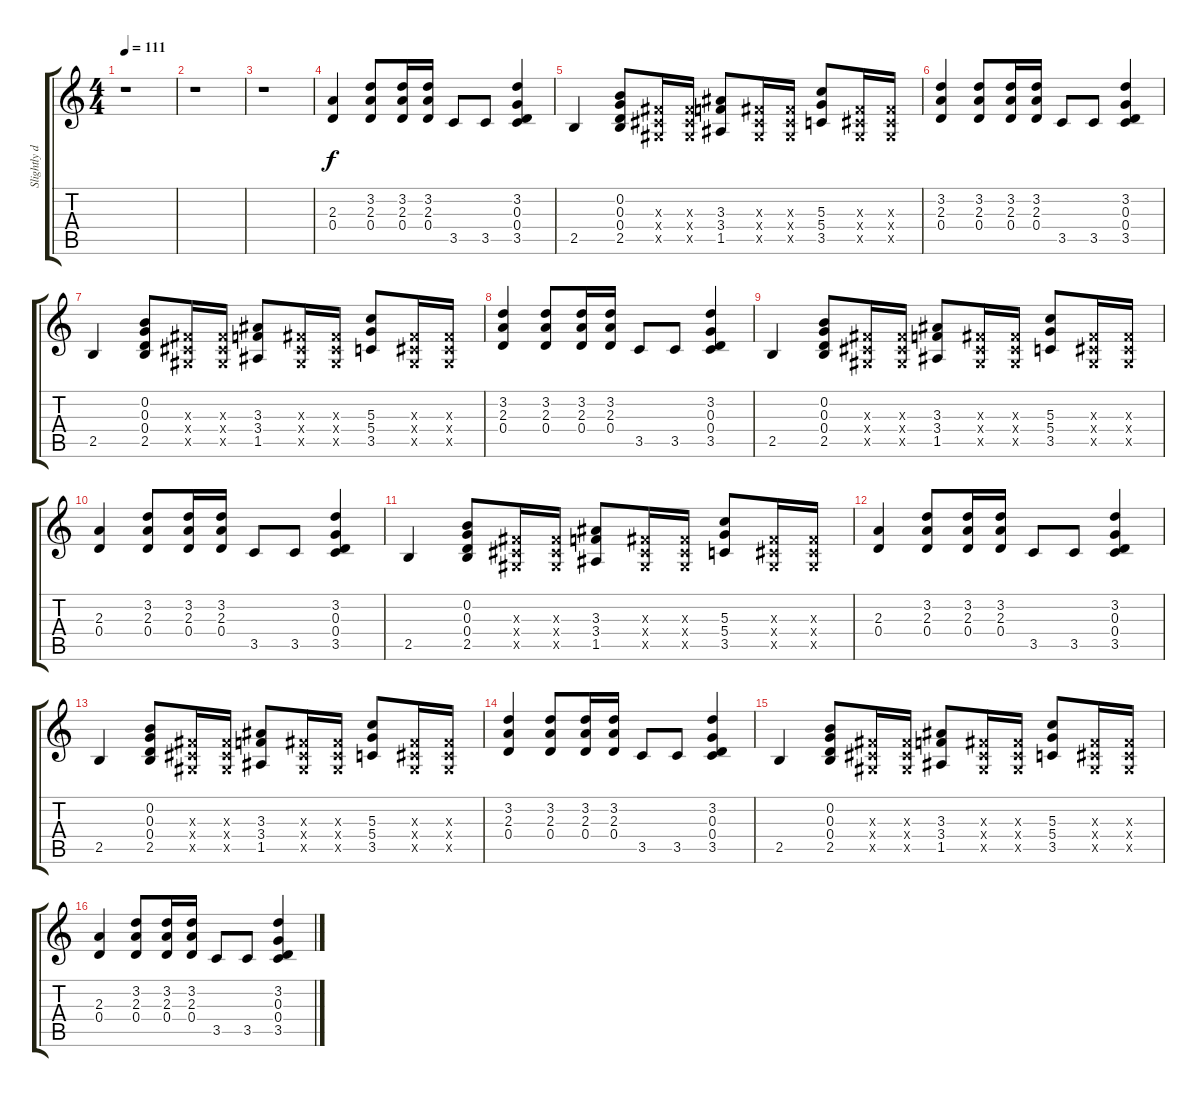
\track ("Slightly distorted guitar" "Slightly d") {instrument electricguitarclean}
\staff {score tabs}
\tuning (E4 B3 G3 D3 A2 E2) {hide}
\ts (4 4)
\tempo 111
\clef g2
\ks c
r.1{dy f} |
r.1 |
r.1 |
(2.3 0.4).4 (3.2 2.3 0.4).8 (3.2 2.3 0.4).16 (3.2 2.3 0.4).16 3.5.8 3.5.8 (3.2 0.3 0.4 3.5).4 |
2.5.4 (0.2 0.3 0.4 2.5).8 (-1.3{x} -1.4{x} -1.5{x}).16 (-1.3{x} -1.4{x} -1.5{x}).16 (3.3 3.4 1.5).8 (-1.3{x} -1.4{x} -1.5{x}).16 (-1.3{x} -1.4{x} -1.5{x}).16 (5.3 5.4 3.5).8 (-1.3{x} -1.4{x} -1.5{x}).16 (-1.3{x} -1.4{x} -1.5{x}).16 |
(3.2 2.3 0.4).4 (3.2 2.3 0.4).8 (3.2 2.3 0.4).16 (3.2 2.3 0.4).16 3.5.8 3.5.8 (3.2 0.3 0.4 3.5).4 |
2.5.4 (0.2 0.3 0.4 2.5).8 (-1.3{x} -1.4{x} -1.5{x}).16 (-1.3{x} -1.4{x} -1.5{x}).16 (3.3 3.4 1.5).8 (-1.3{x} -1.4{x} -1.5{x}).16 (-1.3{x} -1.4{x} -1.5{x}).16 (5.3 5.4 3.5).8 (-1.3{x} -1.4{x} -1.5{x}).16 (-1.3{x} -1.4{x} -1.5{x}).16 |
(3.2 2.3 0.4).4 (3.2 2.3 0.4).8 (3.2 2.3 0.4).16 (3.2 2.3 0.4).16 3.5.8 3.5.8 (3.2 0.3 0.4 3.5).4 |
2.5.4 (0.2 0.3 0.4 2.5).8 (-1.3{x} -1.4{x} -1.5{x}).16 (-1.3{x} -1.4{x} -1.5{x}).16 (3.3 3.4 1.5).8 (-1.3{x} -1.4{x} -1.5{x}).16 (-1.3{x} -1.4{x} -1.5{x}).16 (5.3 5.4 3.5).8 (-1.3{x} -1.4{x} -1.5{x}).16 (-1.3{x} -1.4{x} -1.5{x}).16 |
(2.3 0.4).4 (3.2 2.3 0.4).8 (3.2 2.3 0.4).16 (3.2 2.3 0.4).16 3.5.8 3.5.8 (3.2 0.3 0.4 3.5).4 |
2.5.4 (0.2 0.3 0.4 2.5).8 (-1.3{x} -1.4{x} -1.5{x}).16 (-1.3{x} -1.4{x} -1.5{x}).16 (3.3 3.4 1.5).8 (-1.3{x} -1.4{x} -1.5{x}).16 (-1.3{x} -1.4{x} -1.5{x}).16 (5.3 5.4 3.5).8 (-1.3{x} -1.4{x} -1.5{x}).16 (-1.3{x} -1.4{x} -1.5{x}).16 |
(2.3 0.4).4 (3.2 2.3 0.4).8 (3.2 2.3 0.4).16 (3.2 2.3 0.4).16 3.5.8 3.5.8 (3.2 0.3 0.4 3.5).4 |
2.5.4 (0.2 0.3 0.4 2.5).8 (-1.3{x} -1.4{x} -1.5{x}).16 (-1.3{x} -1.4{x} -1.5{x}).16 (3.3 3.4 1.5).8 (-1.3{x} -1.4{x} -1.5{x}).16 (-1.3{x} -1.4{x} -1.5{x}).16 (5.3 5.4 3.5).8 (-1.3{x} -1.4{x} -1.5{x}).16 (-1.3{x} -1.4{x} -1.5{x}).16 |
(3.2 2.3 0.4).4 (3.2 2.3 0.4).8 (3.2 2.3 0.4).16 (3.2 2.3 0.4).16 3.5.8 3.5.8 (3.2 0.3 0.4 3.5).4 |
2.5.4 (0.2 0.3 0.4 2.5).8 (-1.3{x} -1.4{x} -1.5{x}).16 (-1.3{x} -1.4{x} -1.5{x}).16 (3.3 3.4 1.5).8 (-1.3{x} -1.4{x} -1.5{x}).16 (-1.3{x} -1.4{x} -1.5{x}).16 (5.3 5.4 3.5).8 (-1.3{x} -1.4{x} -1.5{x}).16 (-1.3{x} -1.4{x} -1.5{x}).16 |
(2.3 0.4).4 (3.2 2.3 0.4).8 (3.2 2.3 0.4).16 (3.2 2.3 0.4).16 3.5.8 3.5.8 (3.2 0.3 0.4 3.5).4
